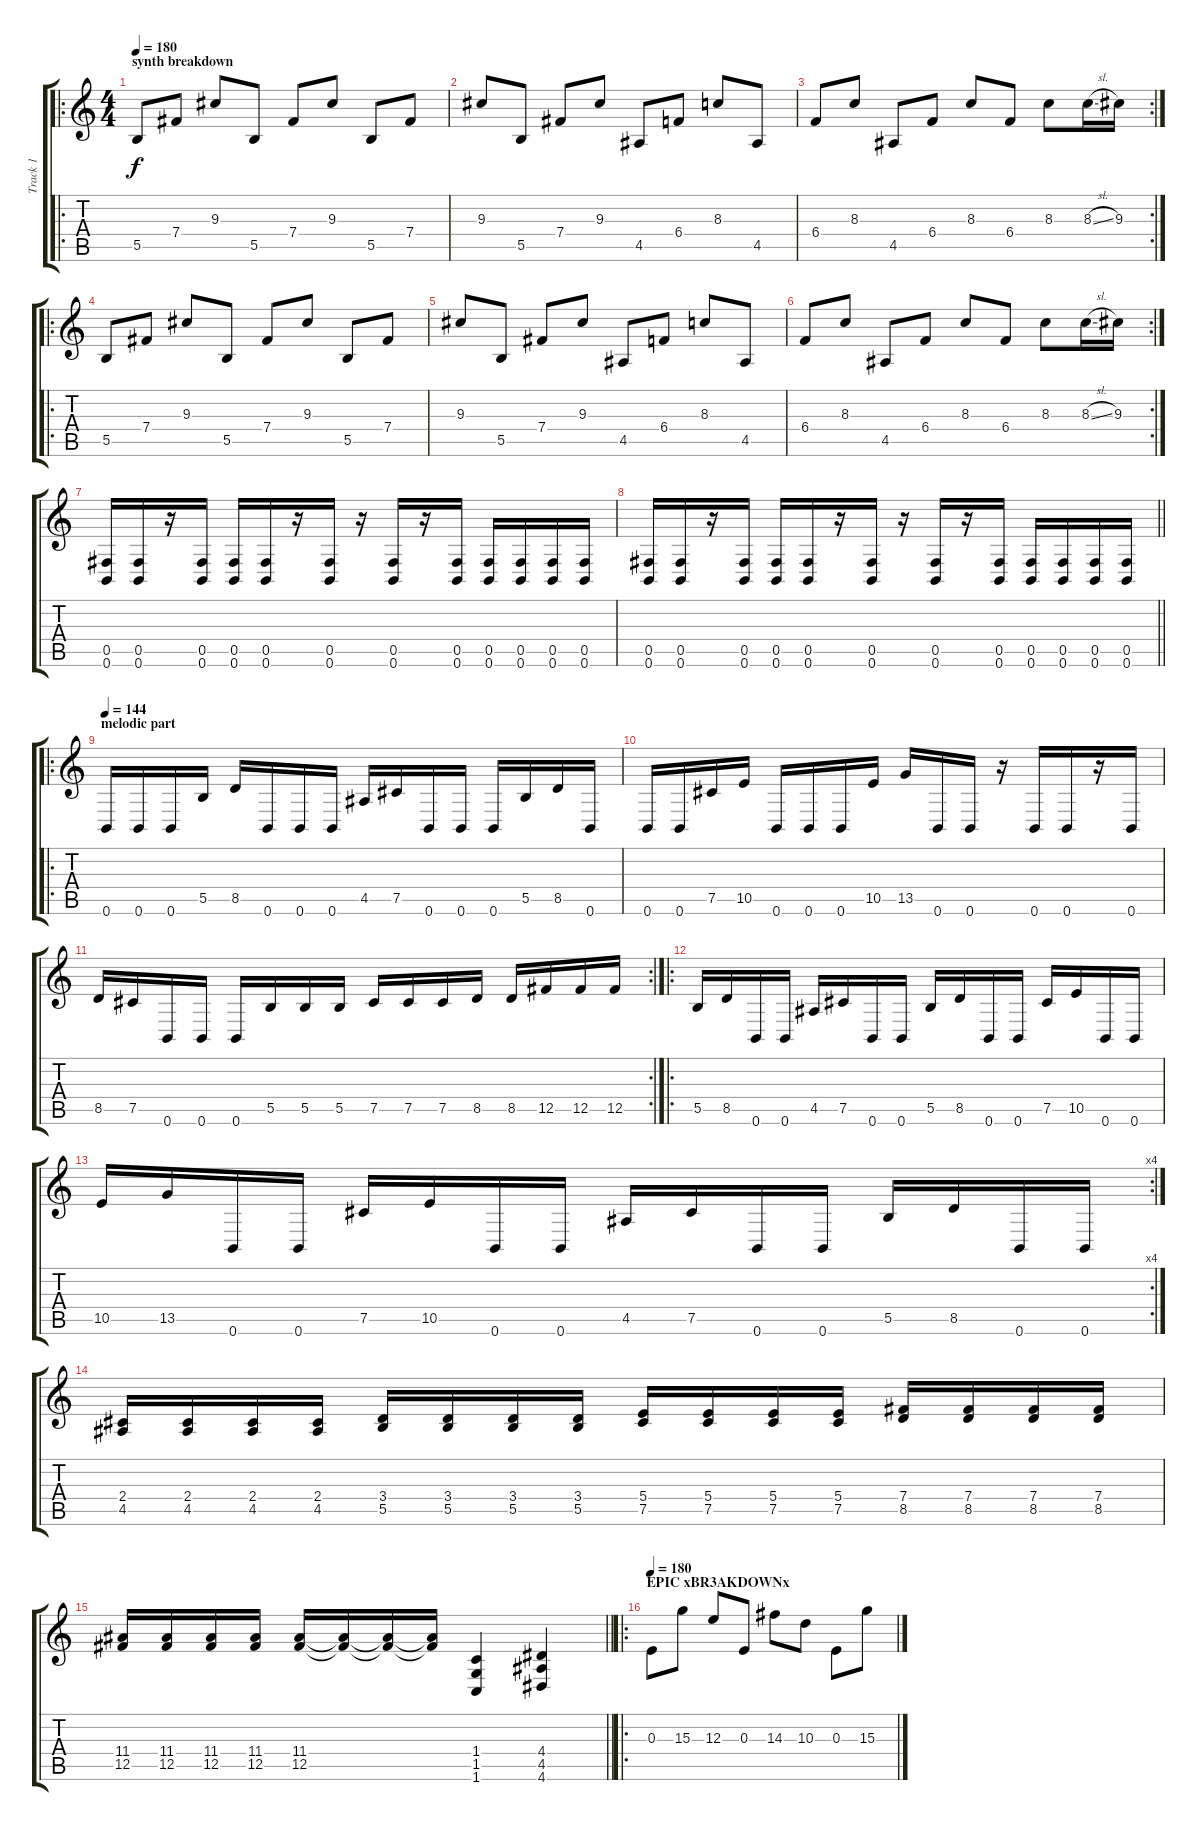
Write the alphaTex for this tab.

\track ("Track 1" "Track 1") {instrument distortionguitar}
\staff {score tabs}
\tuning (Db4 Ab3 E3 B2 Gb2 B1) {hide}
\ro
\ts (4 4)
\section ("" "synth breakdown")
\tempo 180
\clef g2
\ks c
5.5.8{dy f instrument lead2sawtooth} 7.4.8 9.3.8 5.5.8 7.4.8 9.3.8 5.5.8 7.4.8 |
9.3.8 5.5.8 7.4.8 9.3.8 4.5.8 6.4.8 8.3.8 4.5.8 |
\rc 2
6.4.8 8.3.8 4.5.8 6.4.8 8.3.8 6.4.8 8.3.8 8.3{sl}.16 9.3.16 |
\ro
5.5.8 7.4.8 9.3.8 5.5.8 7.4.8 9.3.8 5.5.8 7.4.8 |
9.3.8 5.5.8 7.4.8 9.3.8 4.5.8 6.4.8 8.3.8 4.5.8 |
\rc 2
6.4.8 8.3.8 4.5.8 6.4.8 8.3.8 6.4.8 8.3.8 8.3{sl}.16 9.3.16 |
(0.5 0.6).16{instrument distortionguitar} (0.5 0.6).16 r.16 (0.5 0.6).16 (0.5 0.6).16 (0.5 0.6).16 r.16 (0.5 0.6).16 r.16 (0.5 0.6).16 r.16 (0.5 0.6).16 (0.5 0.6).16 (0.5 0.6).16 (0.5 0.6).16 (0.5 0.6).16 |
\barLineRight lightlight
(0.5 0.6).16 (0.5 0.6).16 r.16 (0.5 0.6).16 (0.5 0.6).16 (0.5 0.6).16 r.16 (0.5 0.6).16 r.16 (0.5 0.6).16 r.16 (0.5 0.6).16 (0.5 0.6).16 (0.5 0.6).16 (0.5 0.6).16 (0.5 0.6).16 |
\ro
\section ("" "melodic part")
\tempo 144
0.6.16 0.6.16 0.6.16 5.5.16 8.5.16 0.6.16 0.6.16 0.6.16 4.5.16 7.5.16 0.6.16 0.6.16 0.6.16 5.5.16 8.5.16 0.6.16 |
0.6.16 0.6.16 7.5.16 10.5.16 0.6.16 0.6.16 0.6.16 10.5.16 13.5.16 0.6.16 0.6.16 r.16 0.6.16 0.6.16 r.16 0.6.16 |
\rc 2
8.5.16 7.5.16 0.6.16 0.6.16 0.6.16 5.5.16 5.5.16 5.5.16 7.5.16 7.5.16 7.5.16 8.5.16 8.5.16 12.5.16 12.5.16 12.5.16 |
\ro
5.5.16 8.5.16 0.6.16 0.6.16 4.5.16 7.5.16 0.6.16 0.6.16 5.5.16 8.5.16 0.6.16 0.6.16 7.5.16 10.5.16 0.6.16 0.6.16 |
\rc 4
10.5.16 13.5.16 0.6.16 0.6.16 7.5.16 10.5.16 0.6.16 0.6.16 4.5.16 7.5.16 0.6.16 0.6.16 5.5.16 8.5.16 0.6.16 0.6.16 |
(2.4 4.5).16 (2.4 4.5).16 (2.4 4.5).16 (2.4 4.5).16 (3.4 5.5).16 (3.4 5.5).16 (3.4 5.5).16 (3.4 5.5).16 (5.4 7.5).16 (5.4 7.5).16 (5.4 7.5).16 (5.4 7.5).16 (7.4 8.5).16 (7.4 8.5).16 (7.4 8.5).16 (7.4 8.5).16 |
\barLineRight lightlight
(11.4 12.5).16 (11.4 12.5).16 (11.4 12.5).16 (11.4 12.5).16 (11.4 12.5).16 (11.4{t} 12.5{t}).16 (11.4{t} 12.5{t}).16 (11.4{t} 12.5{t}).16 (1.4 1.5 1.6).4 (4.4 4.5 4.6).4 |
\ro
\section ("" "EPIC xBR3AKDOWNx ")
\tempo 180
0.3.8{instrument lead2sawtooth} 15.3.8 12.3.8 0.3.8 14.3.8 10.3.8 0.3.8 15.3.8
